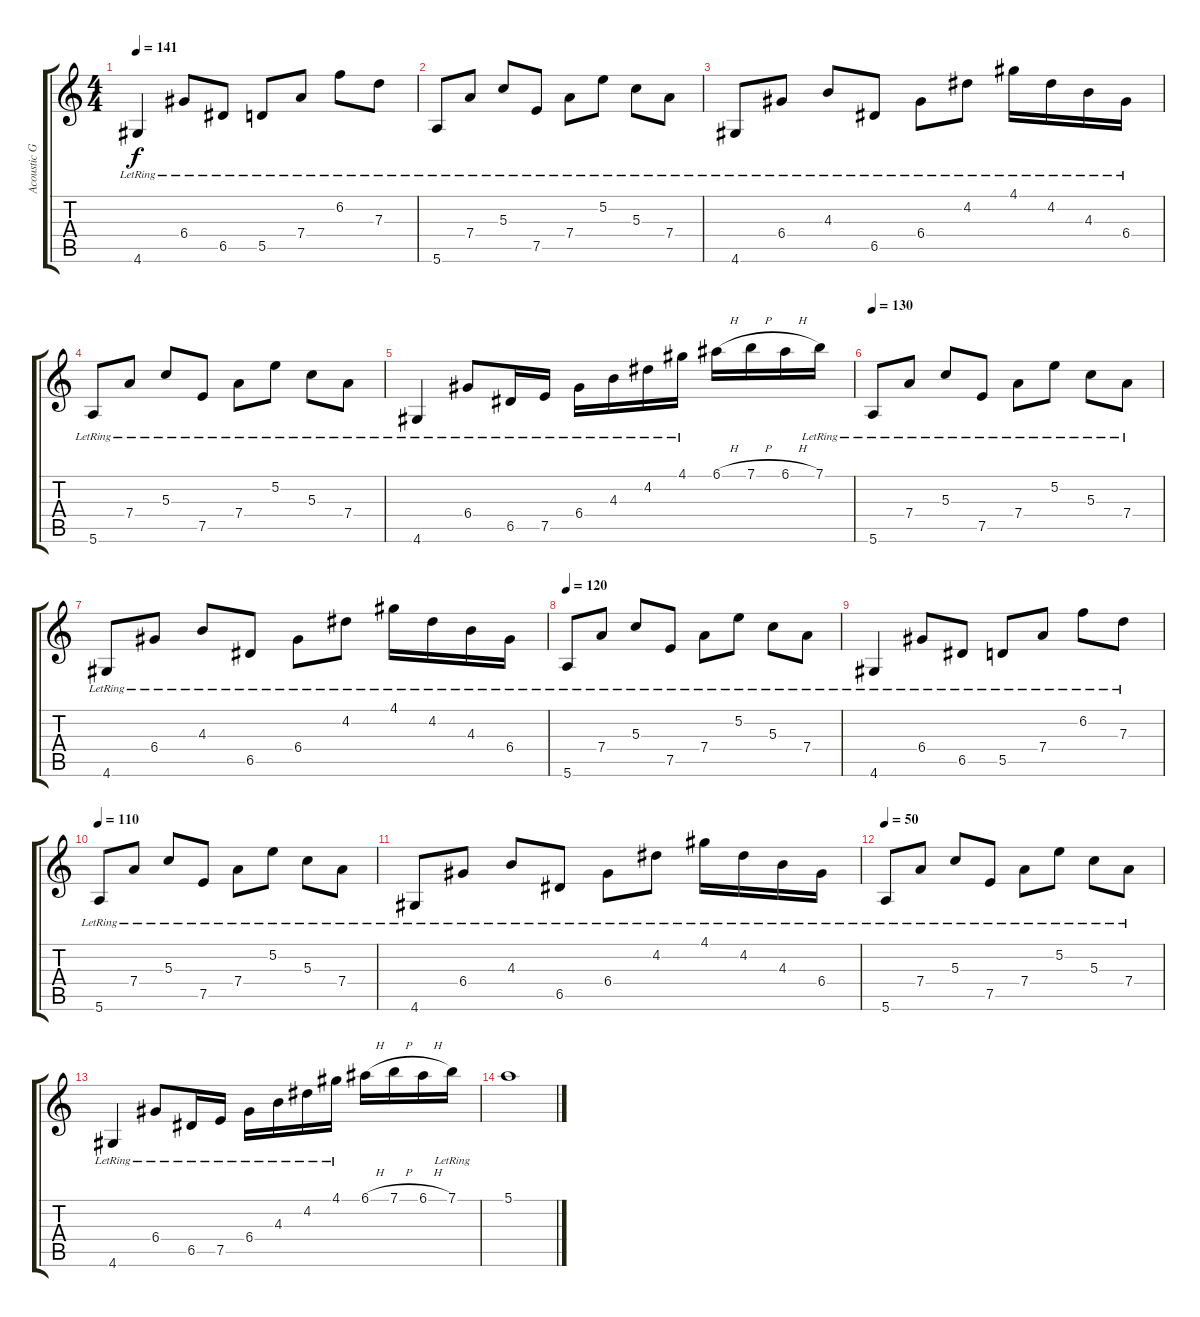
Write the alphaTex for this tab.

\track ("Acoustic Guitar I" "Acoustic G") {instrument acousticguitarsteel}
\staff {score tabs}
\tuning (E4 B3 G3 D3 A2 E2) {hide}
\ts (4 4)
\tempo 141
\clef g2
\ks c
4.6{lr}.4{dy f} 6.4{lr}.8 6.5{lr}.8 5.5{lr}.8 7.4{lr}.8 6.2{lr}.8 7.3{lr}.8 |
5.6{lr}.8 7.4{lr}.8 5.3{lr}.8 7.5{lr}.8 7.4{lr}.8 5.2{lr}.8 5.3{lr}.8 7.4{lr}.8 |
4.6{lr}.8 6.4{lr}.8 4.3{lr}.8 6.5{lr}.8 6.4{lr}.8 4.2{lr}.8 4.1{lr}.16 4.2{lr}.16 4.3{lr}.16 6.4{lr}.16 |
5.6{lr}.8 7.4{lr}.8 5.3{lr}.8 7.5{lr}.8 7.4{lr}.8 5.2{lr}.8 5.3{lr}.8 7.4{lr}.8 |
4.6{lr}.4 6.4{lr}.8 6.5{lr}.16 7.5{lr}.16 6.4{lr}.16 4.3{lr}.16 4.2{lr}.16 4.1{lr}.16 6.1{h}.16 7.1{h}.16 6.1{h}.16 7.1{lr}.16 |
\tempo 130
5.6{lr}.8{volume 12} 7.4{lr}.8 5.3{lr}.8 7.5{lr}.8 7.4{lr}.8 5.2{lr}.8 5.3{lr}.8 7.4{lr}.8 |
4.6{lr}.8 6.4{lr}.8 4.3{lr}.8 6.5{lr}.8 6.4{lr}.8 4.2{lr}.8 4.1{lr}.16 4.2{lr}.16 4.3{lr}.16 6.4{lr}.16 |
\tempo 120
5.6{lr}.8 7.4{lr}.8 5.3{lr}.8 7.5{lr}.8 7.4{lr}.8 5.2{lr}.8 5.3{lr}.8 7.4{lr}.8 |
4.6{lr}.4 6.4{lr}.8 6.5{lr}.8 5.5{lr}.8 7.4{lr}.8 6.2{lr}.8 7.3{lr}.8 |
\tempo 110
5.6{lr}.8 7.4{lr}.8 5.3{lr}.8 7.5{lr}.8 7.4{lr}.8 5.2{lr}.8 5.3{lr}.8 7.4{lr}.8 |
4.6{lr}.8 6.4{lr}.8 4.3{lr}.8 6.5{lr}.8 6.4{lr}.8 4.2{lr}.8 4.1{lr}.16 4.2{lr}.16 4.3{lr}.16 6.4{lr}.16 |
\tempo 50
5.6{lr}.8 7.4{lr}.8 5.3{lr}.8 7.5{lr}.8 7.4{lr}.8 5.2{lr}.8 5.3{lr}.8 7.4{lr}.8 |
4.6{lr}.4 6.4{lr}.8 6.5{lr}.16 7.5{lr}.16 6.4{lr}.16 4.3{lr}.16 4.2{lr}.16 4.1{lr}.16 6.1{h}.16 7.1{h}.16 6.1{h}.16 7.1{lr}.16 |
5.1.1
